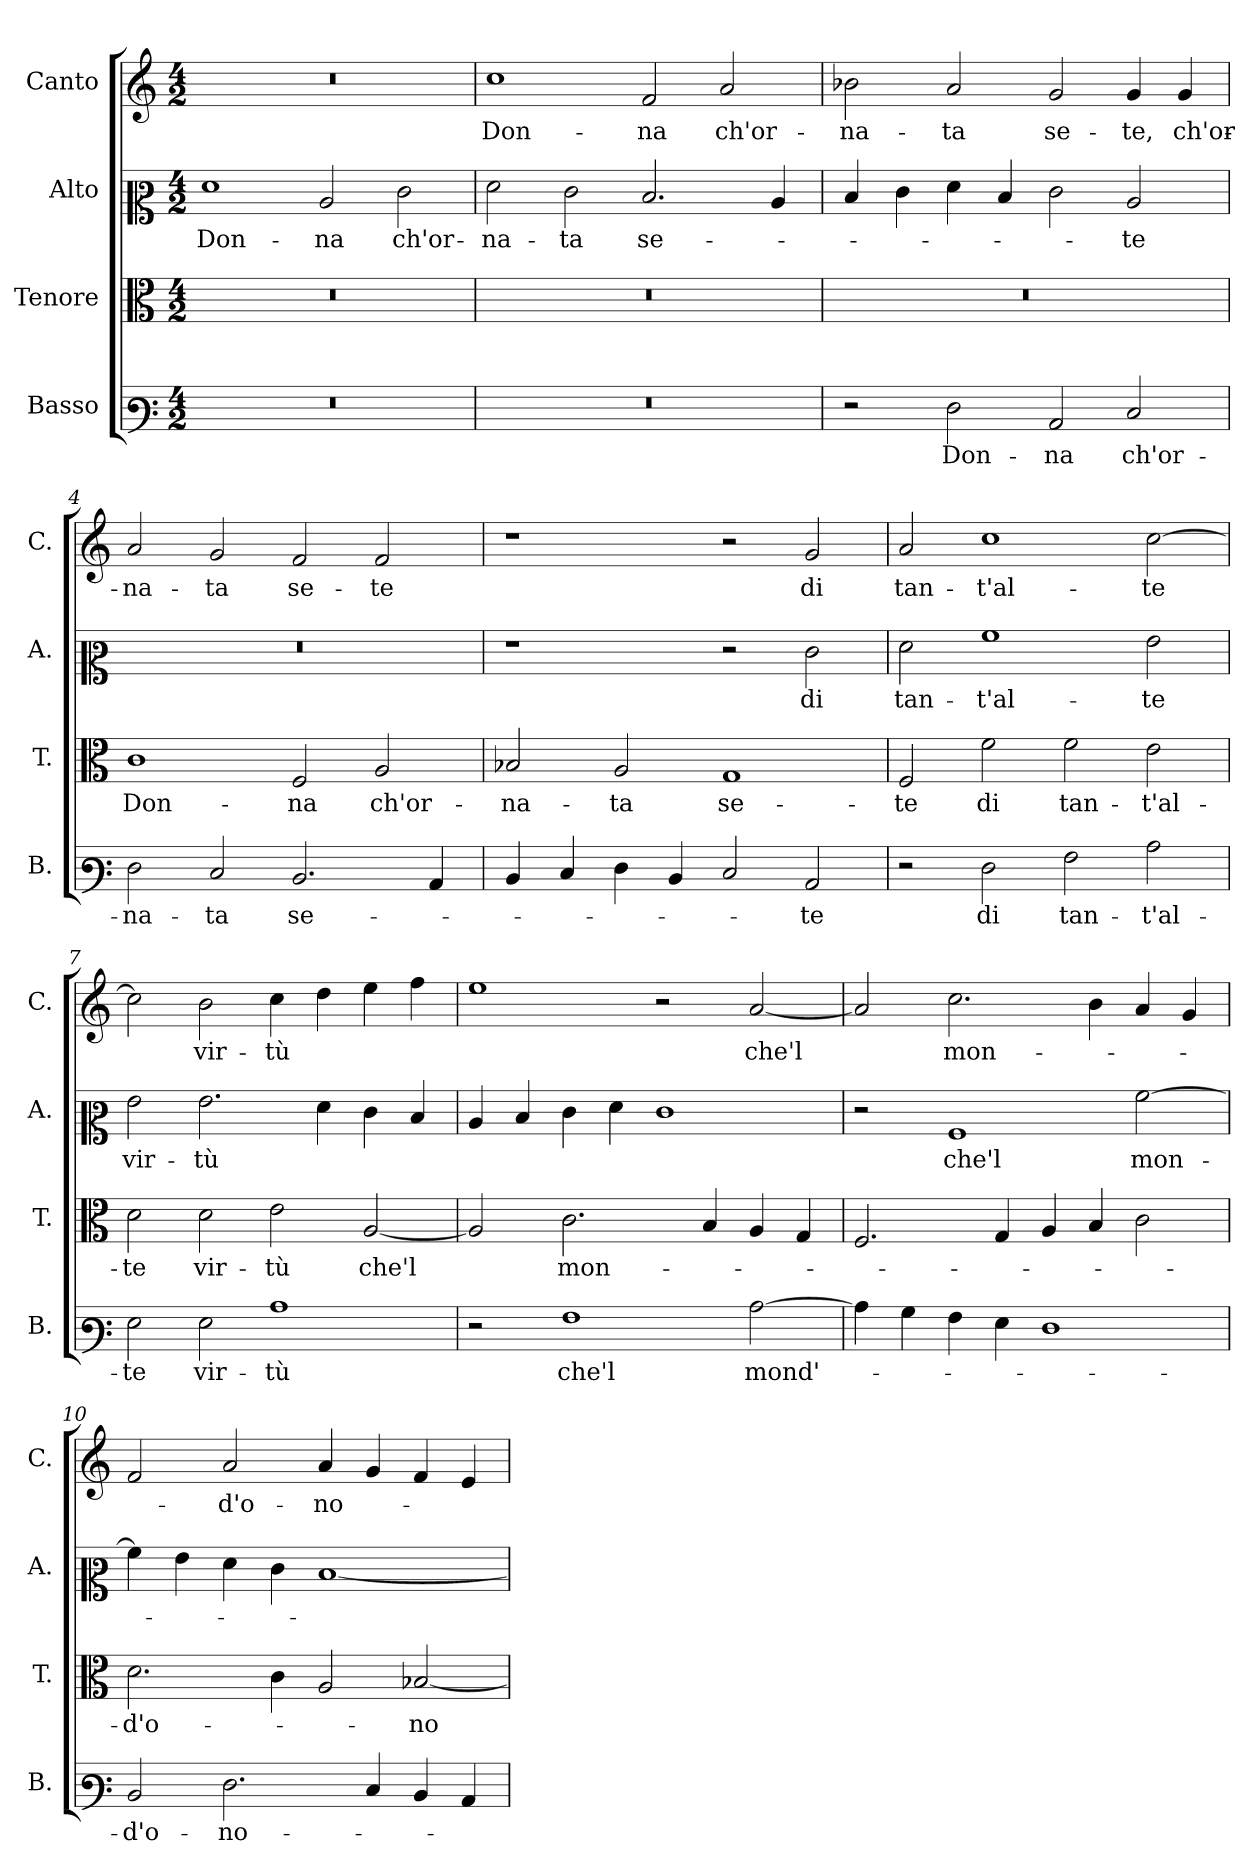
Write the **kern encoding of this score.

**kern	**text	**kern	**text	**kern	**text	**kern	**text
*part4	*part4	*part3	*part3	*part2	*part2	*part1	*part1
*staff4	*staff4	*staff3	*staff3	*staff2	*staff2	*staff1	*staff1
*I"Basso	*	*I"Tenore	*	*I"Alto	*	*I"Canto	*
*I'B.	*	*I'T.	*	*I'A.	*	*I'C.	*
*clefF3	*	*clefC3	*	*clefC2	*	*clefG2	*
*k[]	*	*k[]	*	*k[]	*	*k[]	*
*M4/2	*	*M4/2	*	*M4/2	*	*M4/2	*
=1	=1	=1	=1	=1	=1	=1	=1
0r	.	0r	.	1f	Don-	0r	.
.	.	.	.	2c/	-na	.	.
.	.	.	.	2e\	ch'or-	.	.
=2	=2	=2	=2	=2	=2	=2	=2
0r	.	0r	.	2f\	-na-	1cc	Don-
.	.	.	.	2e\	-ta	.	.
.	.	.	.	2.d/	se-	2f/	-na
.	.	.	.	.	.	2a/	ch'or-
.	.	.	.	4c/	.	.	.
=3	=3	=3	=3	=3	=3	=3	=3
2r	.	0r	.	4d/	.	2b-X\	-na-
.	.	.	.	4e\	.	.	.
2F\	Don-	.	.	4f\	.	2a/	-ta
.	.	.	.	4d/	.	.	.
2C/	-na	.	.	2e\	.	2g/	se-
2E/	ch'or-	.	.	2c/	-te	4g/	-te,
.	.	.	.	.	.	4g/	ch'or-
=4	=4	=4	=4	=4	=4	=4	=4
2F\	-na-	1c	Don-	0r	.	2a/	-na-
2E/	-ta	.	.	.	.	2g/	-ta
2.D/	se-	2F/	-na	.	.	2f/	se-
.	.	2A/	ch'or-	.	.	2f/	-te
4C/	.	.	.	.	.	.	.
!!LO:LB:g=z
=5	=5	=5	=5	=5	=5	=5	=5
4D/	.	2B-X/	-na-	1r	.	1r	.
4E/	.	.	.	.	.	.	.
4F\	.	2A/	-ta	.	.	.	.
4D/	.	.	.	.	.	.	.
2E/	.	1G	se-	2r	.	2r	.
2C/	-te	.	.	2e\	di	2g/	di
=6	=6	=6	=6	=6	=6	=6	=6
2r	.	2F/	-te	2f\	tan-	2a/	tan-
2F\	di	2f\	di	1a	-t'al-	1cc	-t'al-
2A\	tan-	2f\	tan-	.	.	.	.
2c\	-t'al-	2e\	-t'al-	2g\	-te	[2cc\	-te
=7	=7	=7	=7	=7	=7	=7	=7
2G\	-te	2d\	-te	2g\	vir-	2cc\]	.
2G\	vir-	2d\	vir-	2.g\	-tù	2b\	vir-
1c	-tù	2e\	-tù	.	.	4cc\	-tù
.	.	.	.	4f\	.	4dd\	.
.	.	[2A/	che'l	4e\	.	4ee\	.
.	.	.	.	4d/	.	4ff\	.
=8	=8	=8	=8	=8	=8	=8	=8
2r	.	2A/]	.	4c/	.	1ee	.
.	.	.	.	4d/	.	.	.
1A	che'l	2.c\	mon-	4e\	.	.	.
.	.	.	.	4f\	.	.	.
.	.	.	.	1e	.	2r	.
.	.	4B/	.	.	.	.	.
[2c\	mond'-	4A/	.	.	.	[2a/	che'l
.	.	4G/	.	.	.	.	.
=9	=9	=9	=9	=9	=9	=9	=9
4c\]	.	2.F/	.	2r	.	2a/]	.
4B\	.	.	.	.	.	.	.
4A\	.	.	.	1A	che'l	2.cc\	mon-
4G\	.	4G/	.	.	.	.	.
1F	.	4A/	.	.	.	.	.
.	.	4B/	.	.	.	4b\	.
.	.	2c\	.	[2a\	mon-	4a/	.
.	.	.	.	.	.	4g/	.
!!LO:LB:g=z
=10	=10	=10	=10	=10	=10	=10	=10
2D/	-d'o-	2.d\	-d'o-	4a\]	.	2f/	.
.	.	.	.	4g\	.	.	.
2.F\	-no-	.	.	4f\	.	2a/	-d'o-
.	.	4c\	.	4e\	.	.	.
.	.	2A/	.	[1d	.	4a/	-no-
4E/	.	.	.	.	.	4g/	.
4D/	.	[2B-X/	-no-	.	.	4f/	.
4C/	.	.	.	.	.	4e/	.
=	=	=	=	=	=	=	=
*-	*-	*-	*-	*-	*-	*-	*-
